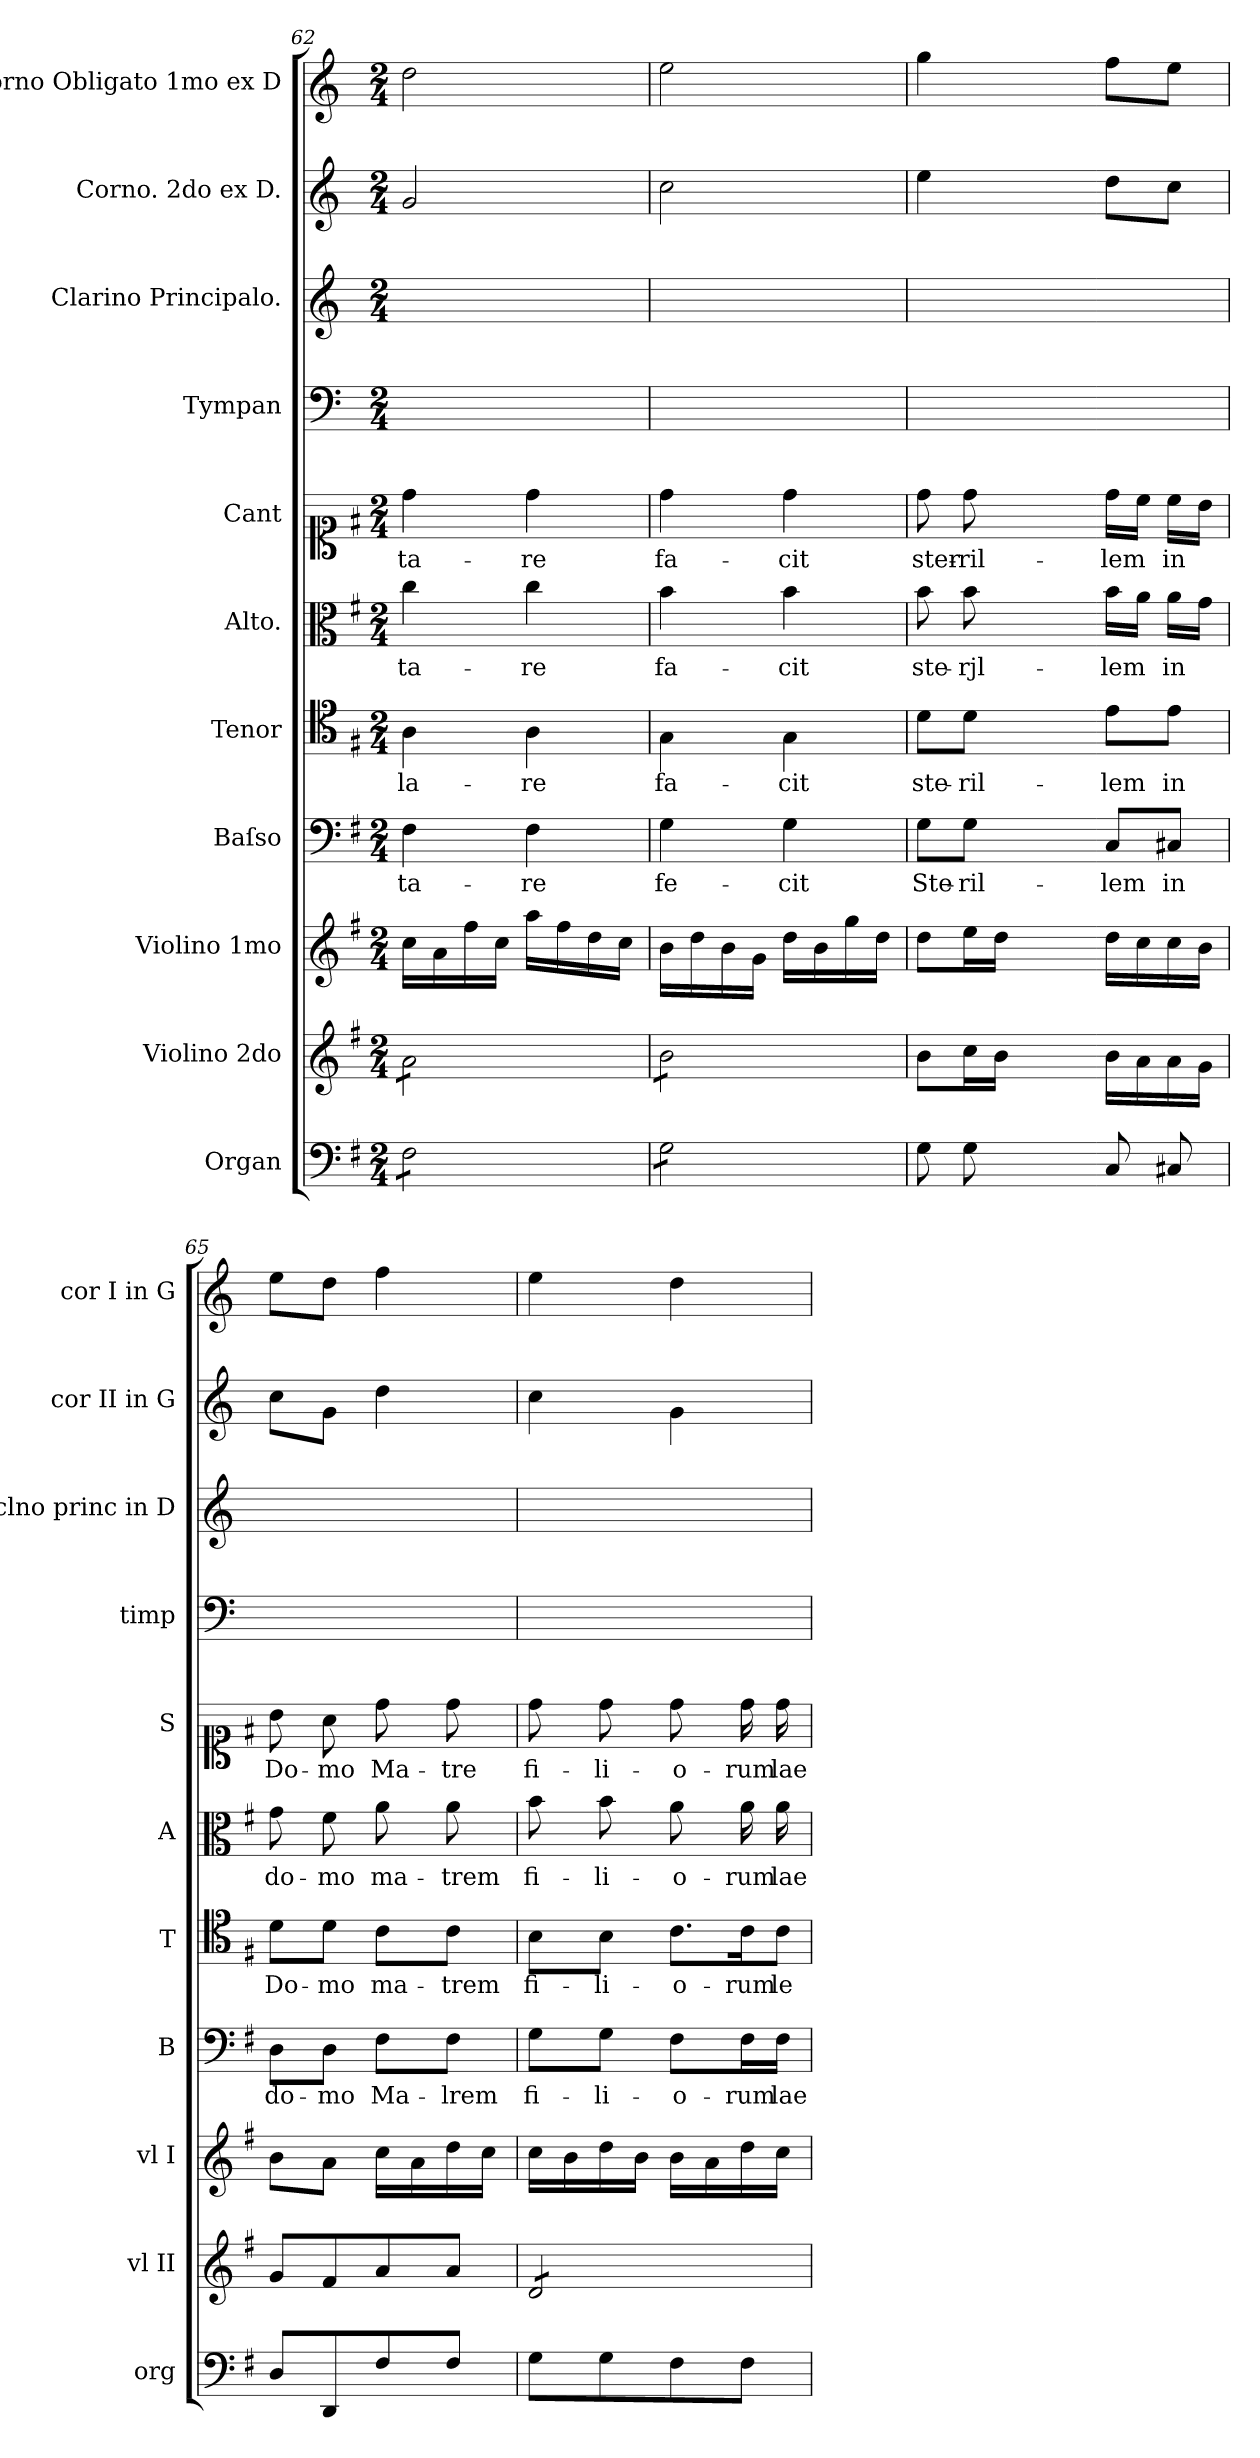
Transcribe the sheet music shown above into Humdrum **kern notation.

**kern	**kern	**kern	**kern	**text	**kern	**text	**kern	**text	**kern	**text	**kern	**kern	**kern	**kern
*part11	*part10	*part9	*part8	*part8	*part7	*part7	*part6	*part6	*part5	*part5	*part4	*part3	*part2	*part1
*staff11	*staff10	*staff9	*staff8	*staff8	*staff7	*staff7	*staff6	*staff6	*staff5	*staff5	*staff4	*staff3	*staff2	*staff1
*I"Organ	*I"Violino 2do	*I"Violino 1mo	*I"Baſso	*	*I"Tenor	*	*I"Alto.	*	*I"Cant	*	*I"Tympan	*I"Clarino Principalo.	*I"Corno. 2do ex D.	*I"Corno Obligato 1mo ex D
*I'org	*I'vl II	*I'vl I	*I'B	*	*I'T	*	*I'A	*	*I'S	*	*I'timp	*I'clno princ in D	*I'cor II in G	*I'cor I in G
*clefF4	*clefG2	*clefG2	*clefF4	*	*clefC4	*	*clefC3	*	*clefC1	*	*clefF4	*clefG2	*clefG2	*clefG2
*	*	*	*	*	*	*	*	*	*	*	*	*ITrd-1c-2	*ITrd3c5	*ITrd3c5
*k[f#]	*k[f#]	*k[f#]	*k[f#]	*	*k[f#]	*	*k[f#]	*	*k[f#]	*	*k[]	*k[f#c#]	*k[f#]	*k[f#]
*M2/4	*M2/4	*M2/4	*M2/4	*	*M2/4	*	*M2/4	*	*M2/4	*	*M2/4	*M2/4	*M2/4	*M2/4
=62	=62	=62	=62	=62	=62	=62	=62	=62	=62	=62	=62	=62	=62	=62
*tremolo	*	*	*	*	*	*	*	*	*	*	*	*	*	*
*	*tremolo	*	*	*	*	*	*	*	*	*	*	*	*	*
8F#\L	8a\L	16cc\LL	4F#\	-ta-	4A\	-la-	4cc\	-ta-	4dd\	-ta-	2ryy	2ryy	2d/	2a\
.	.	16a\	.	.	.	.	.	.	.	.	.	.	.	.
8F#\	8a\	16ff#\	.	.	.	.	.	.	.	.	.	.	.	.
.	.	16cc\JJ	.	.	.	.	.	.	.	.	.	.	.	.
8F#\	8a\	16aa\LL	4F#\	-re	4A\	-re	4cc\	-re	4dd\	-re	.	.	.	.
.	.	16ff#\	.	.	.	.	.	.	.	.	.	.	.	.
8F#\J	8a\J	16dd\	.	.	.	.	.	.	.	.	.	.	.	.
.	.	16cc\JJ	.	.	.	.	.	.	.	.	.	.	.	.
=63	=63	=63	=63	=63	=63	=63	=63	=63	=63	=63	=63	=63	=63	=63
8G\L	8b\L	16b\LL	4G\	fe-	4G\	fa-	4b\	fa-	4dd\	fa-	2ryy	2ryy	2g\	2b\
.	.	16dd\	.	.	.	.	.	.	.	.	.	.	.	.
8G\	8b\	16b\	.	.	.	.	.	.	.	.	.	.	.	.
.	.	16g\JJ	.	.	.	.	.	.	.	.	.	.	.	.
8G\	8b\	16dd\LL	4G\	-cit	4G\	-cit	4b\	-cit	4dd\	-cit	.	.	.	.
.	.	16b\	.	.	.	.	.	.	.	.	.	.	.	.
8G\J	8b\J	16gg\	.	.	.	.	.	.	.	.	.	.	.	.
*	*Xtremolo	*	*	*	*	*	*	*	*	*	*	*	*	*
*Xtremolo	*	*	*	*	*	*	*	*	*	*	*	*	*	*
.	.	16dd\JJ	.	.	.	.	.	.	.	.	.	.	.	.
=64	=64	=64	=64	=64	=64	=64	=64	=64	=64	=64	=64	=64	=64	=64
8G\	8b\L	8dd\L	8G\L	Ste-	8d\L	ste-	8b\	ste-	8dd\	ster-	2ryy	2ryy	4b\	4dd\
8G\	16cc\L	16ee\L	8G\J	-ril-	8d\J	-ril-	8b\	-rjl-	8dd\	-ril-	.	.	.	.
.	16b\JJ	16dd\JJ	.	.	.	.	.	.	.	.	.	.	.	.
4ryy	4ryy	4ryy	4ryy	.	4ryy	.	4ryy	.	4ryy	.	.	.	4ryy	4ryy
=-	=-	=-	=-	=-	=-	=-	=-	=-	=-	=-	=-	=-	=-	=-
8C/	16b\LL	16dd\LL	8C/L	-lem	8e\L	-lem	16b\LL	-lem	16dd\LL	-lem	4ryy	4ryy	8a\L	8cc\L
.	16a\	16cc\	.	.	.	.	16a\JJ	.	16cc\JJ	.	.	.	.	.
8C#X/	16a\	16cc\	8C#X/J	in	8e\J	in	16a\LL	in	16cc\LL	in	.	.	8g\J	8b\J
.	16g\JJ	16b\JJ	.	.	.	.	16g\JJ	.	16b\JJ	.	.	.	.	.
=65	=65	=65	=65	=65	=65	=65	=65	=65	=65	=65	=65	=65	=65	=65
8D/L	8g/L	8b\L	8D\L	do-	8d\L	Do-	8g\	do-	8b\	Do-	2ryy	2ryy	8g\L	8b\L
8DD/	8f#/	8a\J	8D\J	-mo	8d\J	-mo	8f#\	-mo	8a\	-mo	.	.	8d\J	8a\J
8F#\	8a/	16cc\LL	8F#\L	Ma-	8c\L	ma-	8a\	ma-	8dd\	Ma-	.	.	4a\	4cc\
.	.	16a\	.	.	.	.	.	.	.	.	.	.	.	.
8F#\J	8a/J	16dd\	8F#\J	-lrem	8c\J	-trem	8a\	-trem	8dd\	-tre	.	.	.	.
.	.	16cc\JJ	.	.	.	.	.	.	.	.	.	.	.	.
=66	=66	=66	=66	=66	=66	=66	=66	=66	=66	=66	=66	=66	=66	=66
*	*tremolo	*	*	*	*	*	*	*	*	*	*	*	*	*
8G\L	8d/L	16cc\LL	8G\L	fi-	8B\L	fi-	8b\	fi-	8dd\	fi-	2ryy	2ryy	4g\	4b\
.	.	16b\	.	.	.	.	.	.	.	.	.	.	.	.
8G\	8d/	16dd\	8G\J	-li-	8B\J	-li-	8b\	-li-	8dd\	-li-	.	.	.	.
.	.	16b\JJ	.	.	.	.	.	.	.	.	.	.	.	.
!	!	!	!	!	!LO:N:vis=8.	!	!	!	!	!	!	!	!	!
8F#\	8d/	16b\LL	8F#\L	-o-	8c\L	-o-	8a\	-o-	8dd\	-o-	.	.	4d\	4a\
.	.	16a\	.	.	.	.	.	.	.	.	.	.	.	.
8F#\J	8d/J	16dd\	16F#\L	-rum	16c\K	-rum	16a\	-rum	16dd\	-rum	.	.	.	.
*	*Xtremolo	*	*	*	*	*	*	*	*	*	*	*	*	*
!	!	!	!	!	!LO:N:vis=8	!	!	!	!	!	!	!	!	!
.	.	16cc\JJ	16F#\JJ	lae-	16c\J	le-	16a\	lae-	16dd\	lae-	.	.	.	.
=	=	=	=	=	=	=	=	=	=	=	=	=	=	=
*-	*-	*-	*-	*-	*-	*-	*-	*-	*-	*-	*-	*-	*-	*-
